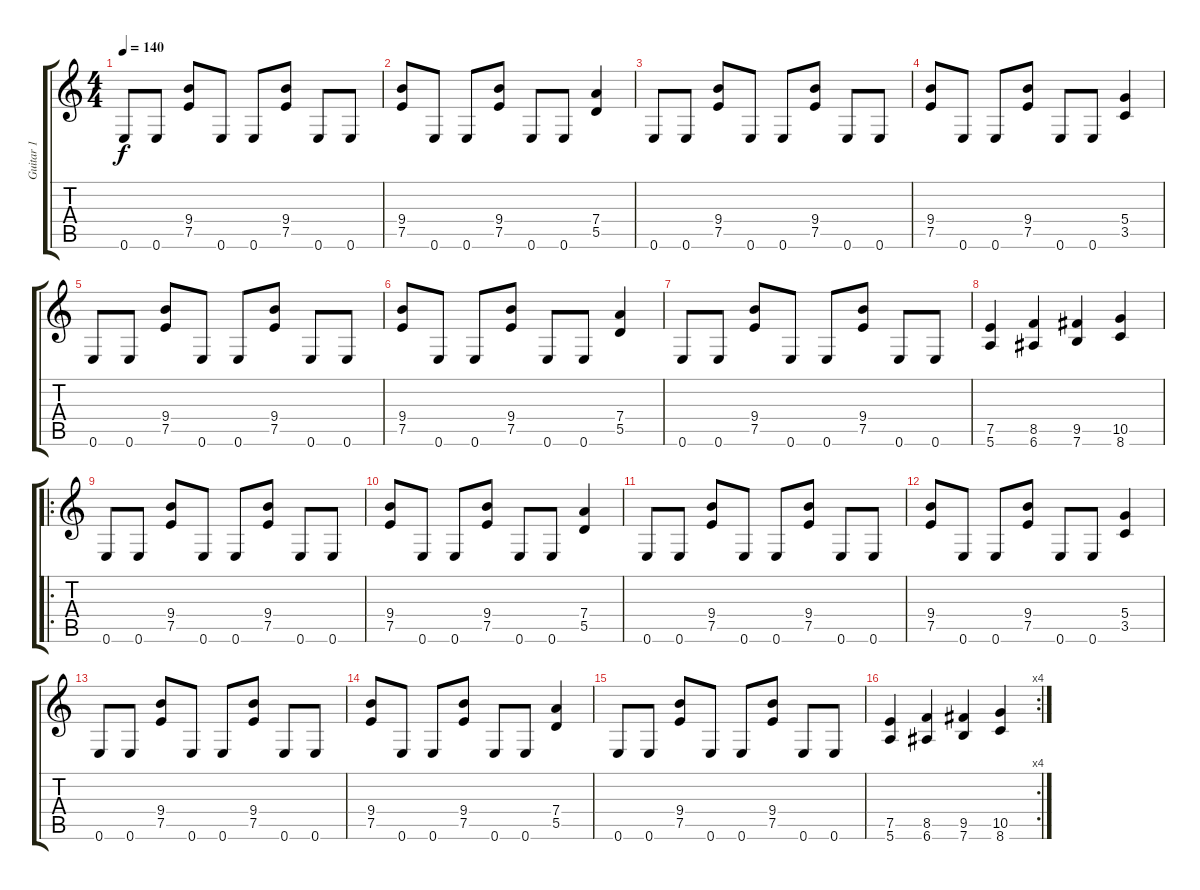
\track ("Guitar 1" "Guitar 1") {instrument distortionguitar}
\staff {score tabs}
\tuning (E4 B3 G3 D3 A2 E2) {hide}
\ts (4 4)
\tempo 140
\clef g2
\ks c
0.6.8{dy f instrument distortionguitar} 0.6.8 (9.4 7.5).8 0.6.8 0.6.8 (9.4 7.5).8 0.6.8 0.6.8 |
(9.4 7.5).8 0.6.8 0.6.8 (9.4 7.5).8 0.6.8 0.6.8 (7.4 5.5).4 |
0.6.8 0.6.8 (9.4 7.5).8 0.6.8 0.6.8 (9.4 7.5).8 0.6.8 0.6.8 |
(9.4 7.5).8 0.6.8 0.6.8 (9.4 7.5).8 0.6.8 0.6.8 (5.4 3.5).4 |
0.6.8 0.6.8 (9.4 7.5).8 0.6.8 0.6.8 (9.4 7.5).8 0.6.8 0.6.8 |
(9.4 7.5).8 0.6.8 0.6.8 (9.4 7.5).8 0.6.8 0.6.8 (7.4 5.5).4 |
0.6.8 0.6.8 (9.4 7.5).8 0.6.8 0.6.8 (9.4 7.5).8 0.6.8 0.6.8 |
(7.5 5.6).4 (8.5 6.6).4 (9.5 7.6).4 (10.5 8.6).4 |
\ro
0.6.8 0.6.8 (9.4 7.5).8 0.6.8 0.6.8 (9.4 7.5).8 0.6.8 0.6.8 |
(9.4 7.5).8 0.6.8 0.6.8 (9.4 7.5).8 0.6.8 0.6.8 (7.4 5.5).4 |
0.6.8 0.6.8 (9.4 7.5).8 0.6.8 0.6.8 (9.4 7.5).8 0.6.8 0.6.8 |
(9.4 7.5).8 0.6.8 0.6.8 (9.4 7.5).8 0.6.8 0.6.8 (5.4 3.5).4 |
0.6.8 0.6.8 (9.4 7.5).8 0.6.8 0.6.8 (9.4 7.5).8 0.6.8 0.6.8 |
(9.4 7.5).8 0.6.8 0.6.8 (9.4 7.5).8 0.6.8 0.6.8 (7.4 5.5).4 |
0.6.8 0.6.8 (9.4 7.5).8 0.6.8 0.6.8 (9.4 7.5).8 0.6.8 0.6.8 |
\rc 4
(7.5 5.6).4 (8.5 6.6).4 (9.5 7.6).4 (10.5 8.6).4
